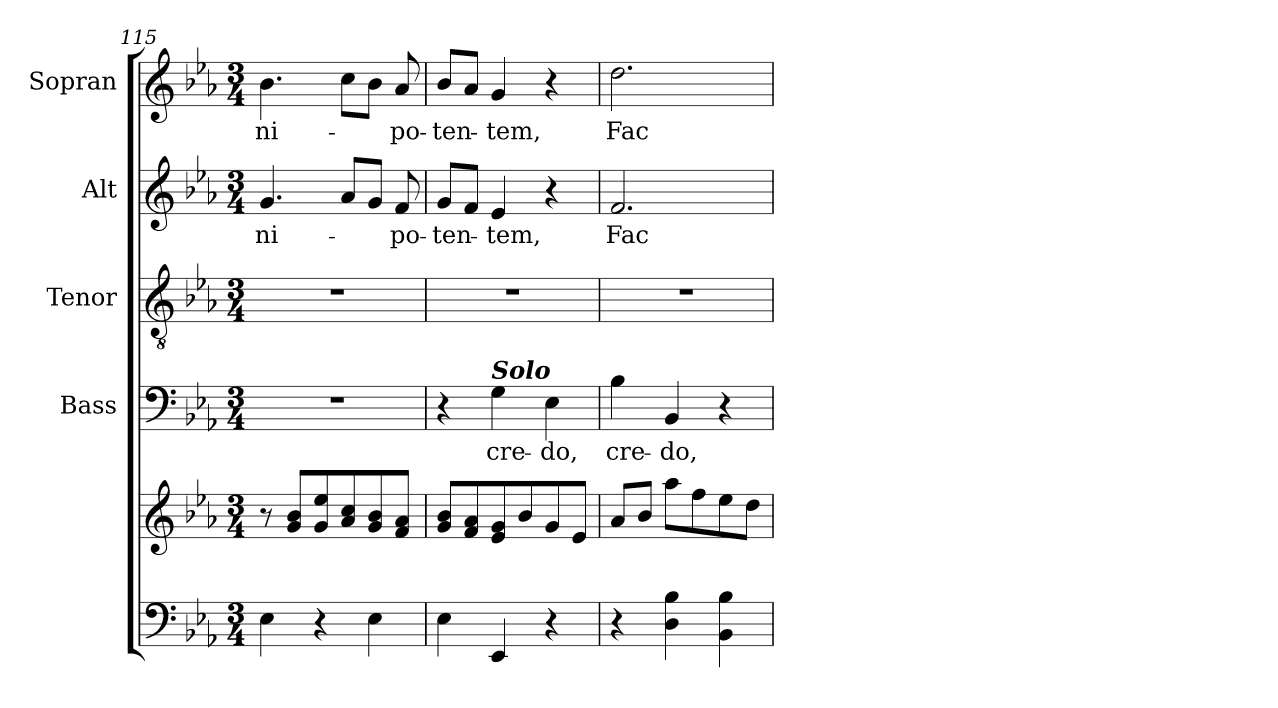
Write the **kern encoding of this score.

**kern	**kern	**kern	**text	**kern	**kern	**text	**kern	**text
*part5	*part5	*part4	*part4	*part3	*part2	*part2	*part1	*part1
*staff6	*staff5	*staff4	*staff4	*staff3	*staff2	*staff2	*staff1	*staff1
*	*	*I"Bass	*	*I"Tenor	*I"Alt	*	*I"Sopran	*
*	*	*I'B.	*	*I'T.	*I'A.	*	*I'S.	*
*clefF4	*clefG2	*clefF4	*	*clefGv2	*clefG2	*	*clefG2	*
*k[b-e-a-]	*k[b-e-a-]	*k[b-e-a-]	*	*k[b-e-a-]	*k[b-e-a-]	*	*k[b-e-a-]	*
*E-:	*E-:	*E-:	*	*E-:	*E-:	*	*E-:	*
*M3/4	*M3/4	*M3/4	*	*M3/4	*M3/4	*	*M3/4	*
=115	=115	=115	=115	=115	=115	=115	=115	=115
!	!	!	!	!	!	!LO:LY:b	!	!LO:LY:b
4E-\	8r	2.r	.	2.r	4.g/	-ni-	4.b-\	-ni-
.	8g/ 8b-/L	.	.	.	.	.	.	.
4r	8g/ 8ee-/	.	.	.	.	.	.	.
.	8a-/ 8cc/	.	.	.	8a-/L	.	8cc\L	.
4E-\	8g/ 8b-/	.	.	.	8g/J	.	8b-\J	.
!	!	!	!	!	!	!LO:LY:b	!	!LO:LY:b
.	8f/ 8a-/J	.	.	.	8f/	-po-	8a-/	-po-
!!LO:LB:g=z
=116	=116	=116	=116	=116	=116	=116	=116	=116
!	!	!	!	!	!	!LO:LY:b	!	!LO:LY:b
4E-\	8g/ 8b-/L	4r	.	2.r	8g/L	-ten-	8b-/L	-ten-
.	8f/ 8a-/	.	.	.	8f/J	.	8a-/J	.
!	!	!LO:TX:a:Bi:t=Solo	!	!	!	!	!	!
!	!	!	!LO:LY:b	!	!	!LO:LY:b	!	!LO:LY:b
4EE-/	8e-/ 8g/	4G\	cre-	.	4e-/	-tem,	4g/	-tem,
.	8b-/	.	.	.	.	.	.	.
!	!	!	!LO:LY:b	!	!	!	!	!
4r	8g/	4E-\	-do,	.	4r	.	4r	.
.	8e-/J	.	.	.	.	.	.	.
=117	=117	=117	=117	=117	=117	=117	=117	=117
!	!	!	!LO:LY:b	!	!	!LO:LY:b	!	!LO:LY:b
4r	8a-/L	4B-\	cre-	2.r	2.f/	Fac-	2.dd\	Fac-
.	8b-/J	.	.	.	.	.	.	.
!	!	!	!LO:LY:b	!	!	!	!	!
4D\ 4B-\	8aa-\L	4BB-/	-do,	.	.	.	.	.
.	8ff\	.	.	.	.	.	.	.
4BB-\ 4B-\	8ee-\	4r	.	.	.	.	.	.
.	8dd\J	.	.	.	.	.	.	.
=	=	=	=	=	=	=	=	=
*-	*-	*-	*-	*-	*-	*-	*-	*-
